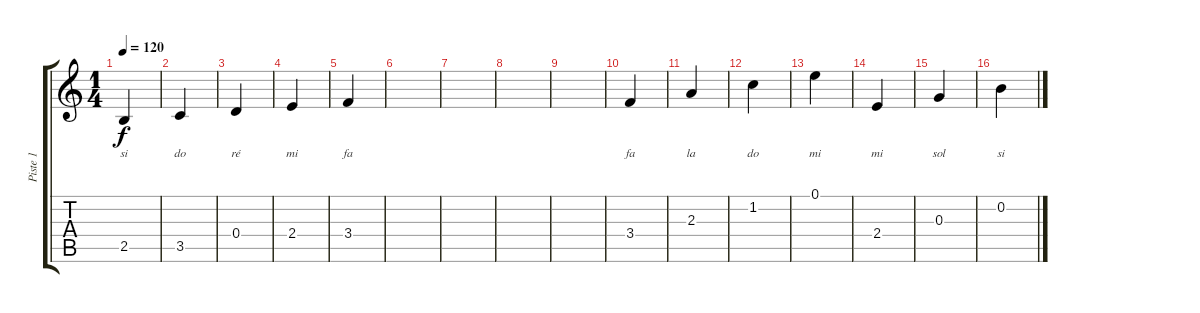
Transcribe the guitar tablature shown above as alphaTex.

\track ("Piste 1" "Piste 1") {instrument acousticguitarsteel}
\staff {score tabs}
\tuning (E4 B3 G3 D3 A2 E2) {hide}
\ts (1 4)
\tempo 120
\clef g2
\ks c
2.5.4{lyrics (0 "si") lyrics (1 "") lyrics (2 "") lyrics (3 "") lyrics (4 "") dy f} |
3.5.4{lyrics (0 "do") lyrics (1 "") lyrics (2 "") lyrics (3 "") lyrics (4 "")} |
0.4.4{lyrics (0 "ré") lyrics (1 "") lyrics (2 "") lyrics (3 "") lyrics (4 "")} |
2.4.4{lyrics (0 "mi") lyrics (1 "") lyrics (2 "") lyrics (3 "") lyrics (4 "")} |
3.4.4{lyrics (0 "fa") lyrics (1 "") lyrics (2 "") lyrics (3 "") lyrics (4 "")} |
|
|
|
|
3.4.4{lyrics (0 "fa") lyrics (1 "") lyrics (2 "") lyrics (3 "") lyrics (4 "")} |
2.3.4{lyrics (0 "la") lyrics (1 "") lyrics (2 "") lyrics (3 "") lyrics (4 "")} |
1.2.4{lyrics (0 "do") lyrics (1 "") lyrics (2 "") lyrics (3 "") lyrics (4 "")} |
0.1.4{lyrics (0 "mi") lyrics (1 "") lyrics (2 "") lyrics (3 "") lyrics (4 "")} |
2.4.4{lyrics (0 "mi") lyrics (1 "") lyrics (2 "") lyrics (3 "") lyrics (4 "")} |
0.3.4{lyrics (0 "sol") lyrics (1 "") lyrics (2 "") lyrics (3 "") lyrics (4 "")} |
0.2.4{lyrics (0 "si") lyrics (1 "") lyrics (2 "") lyrics (3 "") lyrics (4 "")}
